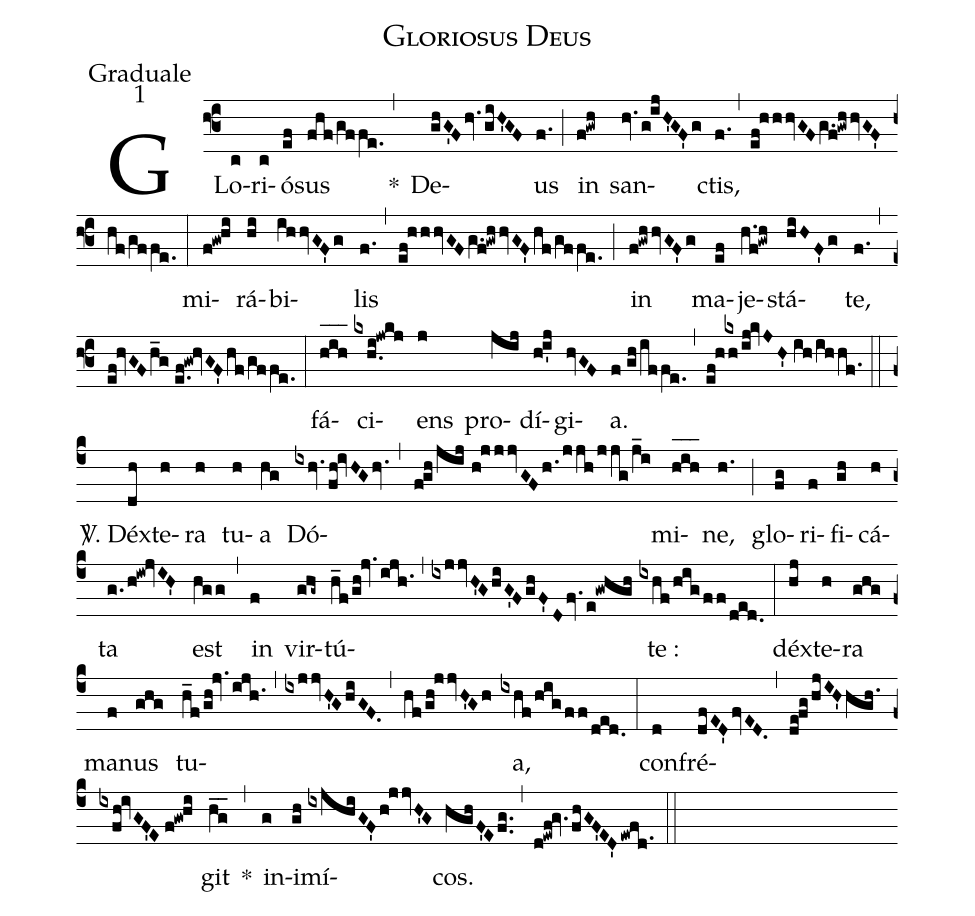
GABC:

name:Gloriosus Deus;
office-part:Graduale;
mode:1;
%%
(f3) GLo(c)ri(c)ó(ef)sus(fhf/gffe.) <clear>*(,) De(ghG'Fhv.giH'GF)us(f.) (;) in(f!gwh) san(hv.g!ijH'GF'g)ctis,(f.) (,) (ef!hhhvGFg.f!gwhhvGF'hf/gffe.) (:) mi(f!gw!hi)rá(hi)bi(ihhvGF'g)lis(f.) (,) (ef!hhhvGFg.f!gwhhvGF'hf/gffe.) (;) in(f!gwhhvGF'g) ma(ef)je(h.f!gwh)stá(hiHF'g)te,(f.) (,) (ef!hvGFh_g//e.f!gw!hvGF'hf/gffe.) (:) fá(h_[oh:h]i_[oh:h]h_[oh:h])ci(kxh.i!jwkj)ens(j) pro(jij)dí(hi'j)gi(hvGF)a.(f//gh/iffe.) (,) (ef!h/[1]{/[-1]kx}h/ij!kvJH'//ih/ihhf.) (f+::c4)
<sp>V/</sp>. Déx(dh)te(h)ra(h) tu(h)a(hg) Dó(ixhv.fh!ivHGhv.)(,)(fghjij//h!jjjvGFh./jjh/jjg/j_i)mi(h_[oh:h]i_[oh:h]h_[oh:h])ne,(h.) (;) glo(fg)ri(f)fi(gh)cá(h)ta(g./h!iw!jvIH') est(hgg) (,) in(f) vir(ghg~)tú(h_f/gh!jv.ijh.1)(,)(ixjjvH'GhiG'FghF'Dfv.e!gwhgh)te :(ixhf/higff/ded.) (:) déx(hj)te(h)ra(ghg) ma(f)nus(ghg) tu(h_f/gh!jv.ijh.1)(,)(ixjjvH'GhiGF.)(,)(hf/gh!jjvH'Gh)a,(ixhf/higff/ded.) (:) con(d)fré(dfED'fvED.)(,)(de!fg/hjIH'hgh.ixfh!ivGF'E//f!gw!hi)git(hg__) *(,) in(g)i(gh)mí(ixjhiGF'h!jjvH'G)cos.(hghF'Efg..) (,) (d!ewf!gv.fhGF'ED'ewfd.1) (::)
